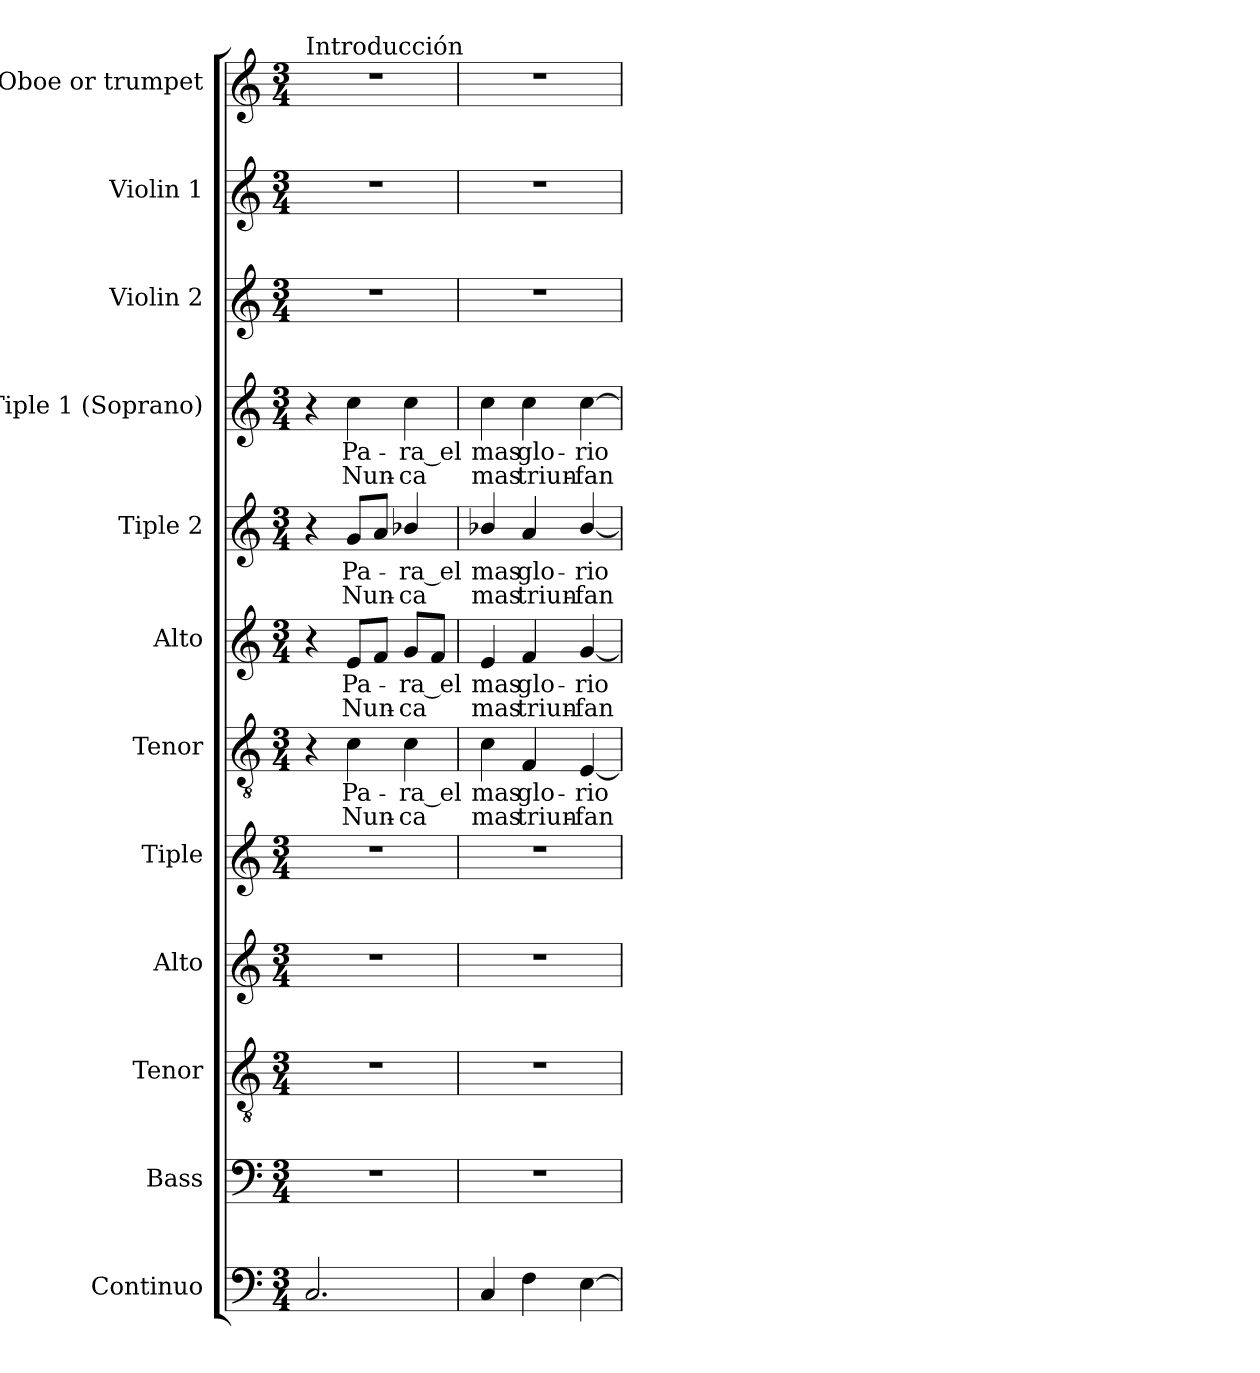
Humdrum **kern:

**kern	**kern	**kern	**kern	**kern	**kern	**text	**text	**kern	**text	**text	**kern	**text	**text	**kern	**text	**text	**kern	**kern	**kern
*part12	*part11	*part10	*part9	*part8	*part7	*part7	*part7	*part6	*part6	*part6	*part5	*part5	*part5	*part4	*part4	*part4	*part3	*part2	*part1
*staff12	*staff11	*staff10	*staff9	*staff8	*staff7	*staff7	*staff7	*staff6	*staff6	*staff6	*staff5	*staff5	*staff5	*staff4	*staff4	*staff4	*staff3	*staff2	*staff1
*I"Continuo	*I"Bass	*I"Tenor	*I"Alto	*I"Tiple	*I"Tenor	*	*	*I"Alto	*	*	*I"Tiple 2	*	*	*I"Tiple 1 (Soprano)	*	*	*I"Violin 2	*I"Violin 1	*I"Oboe or trumpet
*	*I'B.	*I'T.	*I'A.	*	*I'T.	*	*	*I'A.	*	*	*	*	*	*I'S1.	*	*	*I'Vln. 2	*I'Vln. 1	*I'Ob.
!!LO:PB:g=z
*clefF4	*clefF4	*clefGv2	*clefG2	*clefG2	*clefGv2	*	*	*clefG2	*	*	*clefG2	*	*	*clefG2	*	*	*clefG2	*clefG2	*clefG2
*	*	*ITrd7c12	*	*	*ITrd7c12	*	*	*	*	*	*	*	*	*	*	*	*	*	*
*k[]	*k[]	*k[]	*k[]	*k[]	*k[]	*	*	*k[]	*	*	*k[]	*	*	*k[]	*	*	*k[]	*k[]	*k[]
*C:	*C:	*C:	*C:	*C:	*C:	*	*	*C:	*	*	*C:	*	*	*C:	*	*	*C:	*C:	*C:
*M3/4	*M3/4	*M3/4	*M3/4	*M3/4	*M3/4	*	*	*M3/4	*	*	*M3/4	*	*	*M3/4	*	*	*M3/4	*M3/4	*M3/4
=1	=1	=1	=1	=1	=1	=1	=1	=1	=1	=1	=1	=1	=1	=1	=1	=1	=1	=1	=1
!	!	!	!	!	!	!	!	!	!	!	!	!	!	!	!	!	!	!	!LO:TX:a:t=Introducción
!	!LO:N:vis=1	!LO:N:vis=1	!LO:N:vis=1	!LO:N:vis=1	!	!	!	!	!	!	!	!	!	!	!	!	!LO:N:vis=1	!LO:N:vis=1	!LO:N:vis=1
2.Ci/	2.r	2.r	2.r	2.r	4r	.	.	4r	.	.	4r	.	.	4r	.	.	2.r	2.r	2.r
!	!	!	!	!	!	!LO:LY:b:color=#000000	!LO:LY:b:color=#000000	!	!	!	!	!	!	!	!	!	!	!	!
!	!	!	!	!	!	!	!	!	!LO:LY:b:color=#000000	!LO:LY:b:color=#000000	!	!	!	!	!	!	!	!	!
!	!	!	!	!	!	!	!	!	!	!	!	!LO:LY:b:color=#000000	!LO:LY:b:color=#000000	!	!	!	!	!	!
!	!	!	!	!	!	!	!	!	!	!	!	!	!	!	!LO:LY:b:color=#000000	!LO:LY:b:color=#000000	!	!	!
.	.	.	.	.	4Ci\	Pa-	Nun-	8ei/L	Pa-	Nun-	8gi/L	Pa-	Nun-	4cci\	Pa-	Nun-	.	.	.
.	.	.	.	.	.	.	.	8fi/J	.	.	8ai/J	.	.	.	.	.	.	.	.
!	!	!	!	!	!	!LO:LY:b:color=#000000	!LO:LY:b:color=#000000	!	!	!	!	!	!	!	!	!	!	!	!
!	!	!	!	!	!	!	!	!	!LO:LY:b:color=#000000	!LO:LY:b:color=#000000	!	!	!	!	!	!	!	!	!
!	!	!	!	!	!	!	!	!	!	!	!	!LO:LY:b:color=#000000	!LO:LY:b:color=#000000	!	!	!	!	!	!
!	!	!	!	!	!	!	!	!	!	!	!	!	!	!	!LO:LY:b:color=#000000	!LO:LY:b:color=#000000	!	!	!
.	.	.	.	.	4Ci\	-ra_el	-ca	8gi/L	-ra_el	-ca	4b-Xi/	-ra_el	-ca	4cci\	-ra_el	-ca	.	.	.
.	.	.	.	.	.	.	.	8fi/J	.	.	.	.	.	.	.	.	.	.	.
=2	=2	=2	=2	=2	=2	=2	=2	=2	=2	=2	=2	=2	=2	=2	=2	=2	=2	=2	=2
!	!LO:N:vis=1	!LO:N:vis=1	!LO:N:vis=1	!LO:N:vis=1	!	!	!	!	!	!	!	!	!	!	!	!	!	!	!
!	!	!	!	!	!	!LO:LY:b:color=#000000	!LO:LY:b:color=#000000	!	!	!	!	!	!	!	!	!	!	!	!
!	!	!	!	!	!	!	!	!	!LO:LY:b:color=#000000	!LO:LY:b:color=#000000	!	!	!	!	!	!	!	!	!
!	!	!	!	!	!	!	!	!	!	!	!	!LO:LY:b:color=#000000	!LO:LY:b:color=#000000	!	!	!	!	!	!
!	!	!	!	!	!	!	!	!	!	!	!	!	!	!	!LO:LY:b:color=#000000	!LO:LY:b:color=#000000	!LO:N:vis=1	!LO:N:vis=1	!LO:N:vis=1
4Ci/	2.r	2.r	2.r	2.r	4Ci\	mas	mas	4ei/	mas	mas	4b-Xi/	mas	mas	4cci\	mas	mas	2.r	2.r	2.r
!	!	!	!	!	!	!LO:LY:b:color=#000000	!LO:LY:b:color=#000000	!	!	!	!	!	!	!	!	!	!	!	!
!	!	!	!	!	!	!	!	!	!LO:LY:b:color=#000000	!LO:LY:b:color=#000000	!	!	!	!	!	!	!	!	!
!	!	!	!	!	!	!	!	!	!	!	!	!LO:LY:b:color=#000000	!LO:LY:b:color=#000000	!	!	!	!	!	!
!	!	!	!	!	!	!	!	!	!	!	!	!	!	!	!LO:LY:b:color=#000000	!LO:LY:b:color=#000000	!	!	!
4Fi\	.	.	.	.	4FFi/	glo-	triun-	4fi/	glo-	triun-	4ai/	glo-	triun-	4cci\	glo-	triun-	.	.	.
!	!	!	!	!	!	!LO:LY:b:color=#000000	!LO:LY:b:color=#000000	!	!	!	!	!	!	!	!	!	!	!	!
!	!	!	!	!	!	!	!	!	!LO:LY:b:color=#000000	!LO:LY:b:color=#000000	!	!	!	!	!	!	!	!	!
!	!	!	!	!	!	!	!	!	!	!	!	!LO:LY:b:color=#000000	!LO:LY:b:color=#000000	!	!	!	!	!	!
!	!	!	!	!	!	!	!	!	!	!	!	!	!	!	!LO:LY:b:color=#000000	!LO:LY:b:color=#000000	!	!	!
[4Ei\	.	.	.	.	[4EEi/	-rio-	-fan-	[4gi/	-rio-	-fan-	[4b-i/	-rio-	-fan-	[4cci\	-rio-	-fan-	.	.	.
=	=	=	=	=	=	=	=	=	=	=	=	=	=	=	=	=	=	=	=
*-	*-	*-	*-	*-	*-	*-	*-	*-	*-	*-	*-	*-	*-	*-	*-	*-	*-	*-	*-
